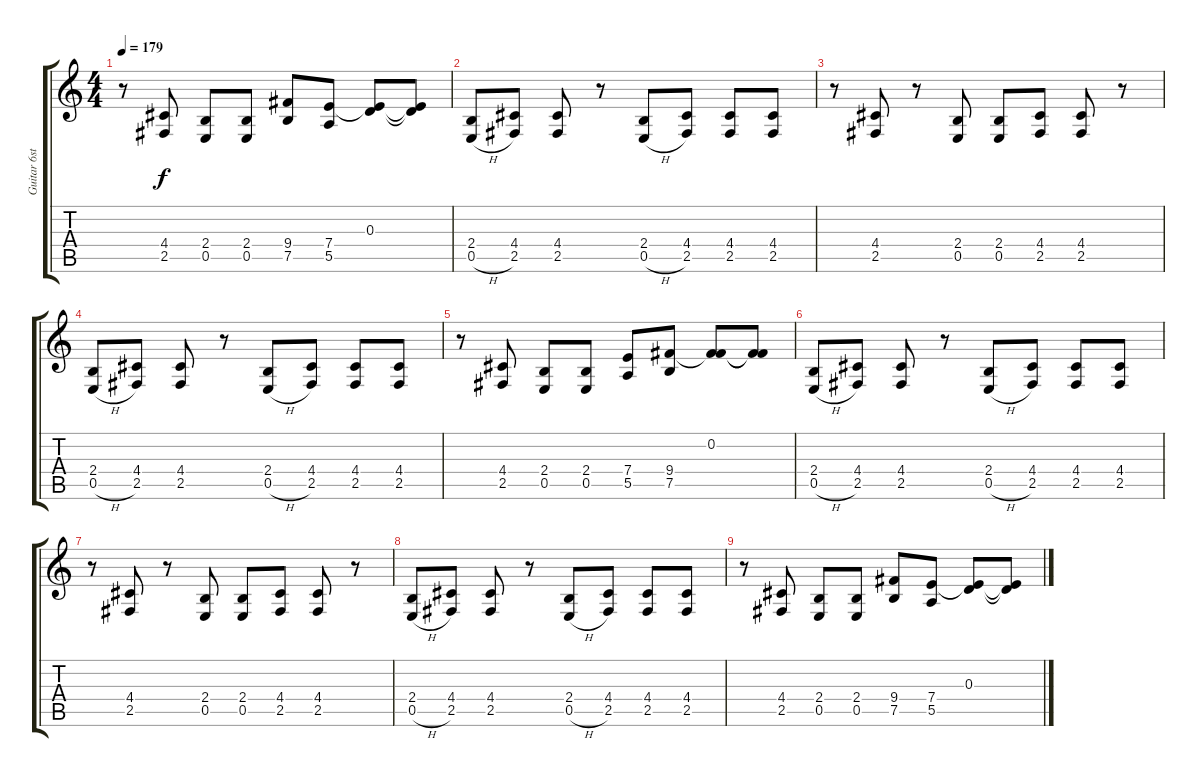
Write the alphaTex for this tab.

\track ("Guitar 6str" "Guitar 6st") {instrument acousticguitarsteel}
\staff {score tabs}
\tuning (B3 Gb3 D3 A2 E2 B1) {hide}
\ts (4 4)
\tempo 179
\clef g2
\ks c
r.8{dy f} (4.4 2.5).8 (2.4 0.5).8 (2.4 0.5).8 (9.4 7.5).8 (7.4 5.5).8 (0.3 7.4{t}).8 (0.3{t} 7.4{t}).8 |
(2.4 0.5{h}).8 (4.4 2.5).8 (4.4 2.5).8 r.8 (2.4 0.5{h}).8 (4.4 2.5).8 (4.4 2.5).8 (4.4 2.5).8 |
r.8 (4.4 2.5).8 r.8 (2.4 0.5).8 (2.4 0.5).8 (4.4 2.5).8 (4.4 2.5).8 r.8 |
(2.4 0.5{h}).8 (4.4 2.5).8 (4.4 2.5).8 r.8 (2.4 0.5{h}).8 (4.4 2.5).8 (4.4 2.5).8 (4.4 2.5).8 |
r.8 (4.4 2.5).8 (2.4 0.5).8 (2.4 0.5).8 (7.4 5.5).8 (9.4 7.5).8 (0.2 9.4{t}).8 (0.2{t} 9.4{t}).8 |
(2.4 0.5{h}).8 (4.4 2.5).8 (4.4 2.5).8 r.8 (2.4 0.5{h}).8 (4.4 2.5).8 (4.4 2.5).8 (4.4 2.5).8 |
r.8 (4.4 2.5).8 r.8 (2.4 0.5).8 (2.4 0.5).8 (4.4 2.5).8 (4.4 2.5).8 r.8 |
(2.4 0.5{h}).8 (4.4 2.5).8 (4.4 2.5).8 r.8 (2.4 0.5{h}).8 (4.4 2.5).8 (4.4 2.5).8 (4.4 2.5).8 |
r.8 (4.4 2.5).8 (2.4 0.5).8 (2.4 0.5).8 (9.4 7.5).8 (7.4 5.5).8 (0.3 7.4{t}).8 (0.3{t} 7.4{t}).8
